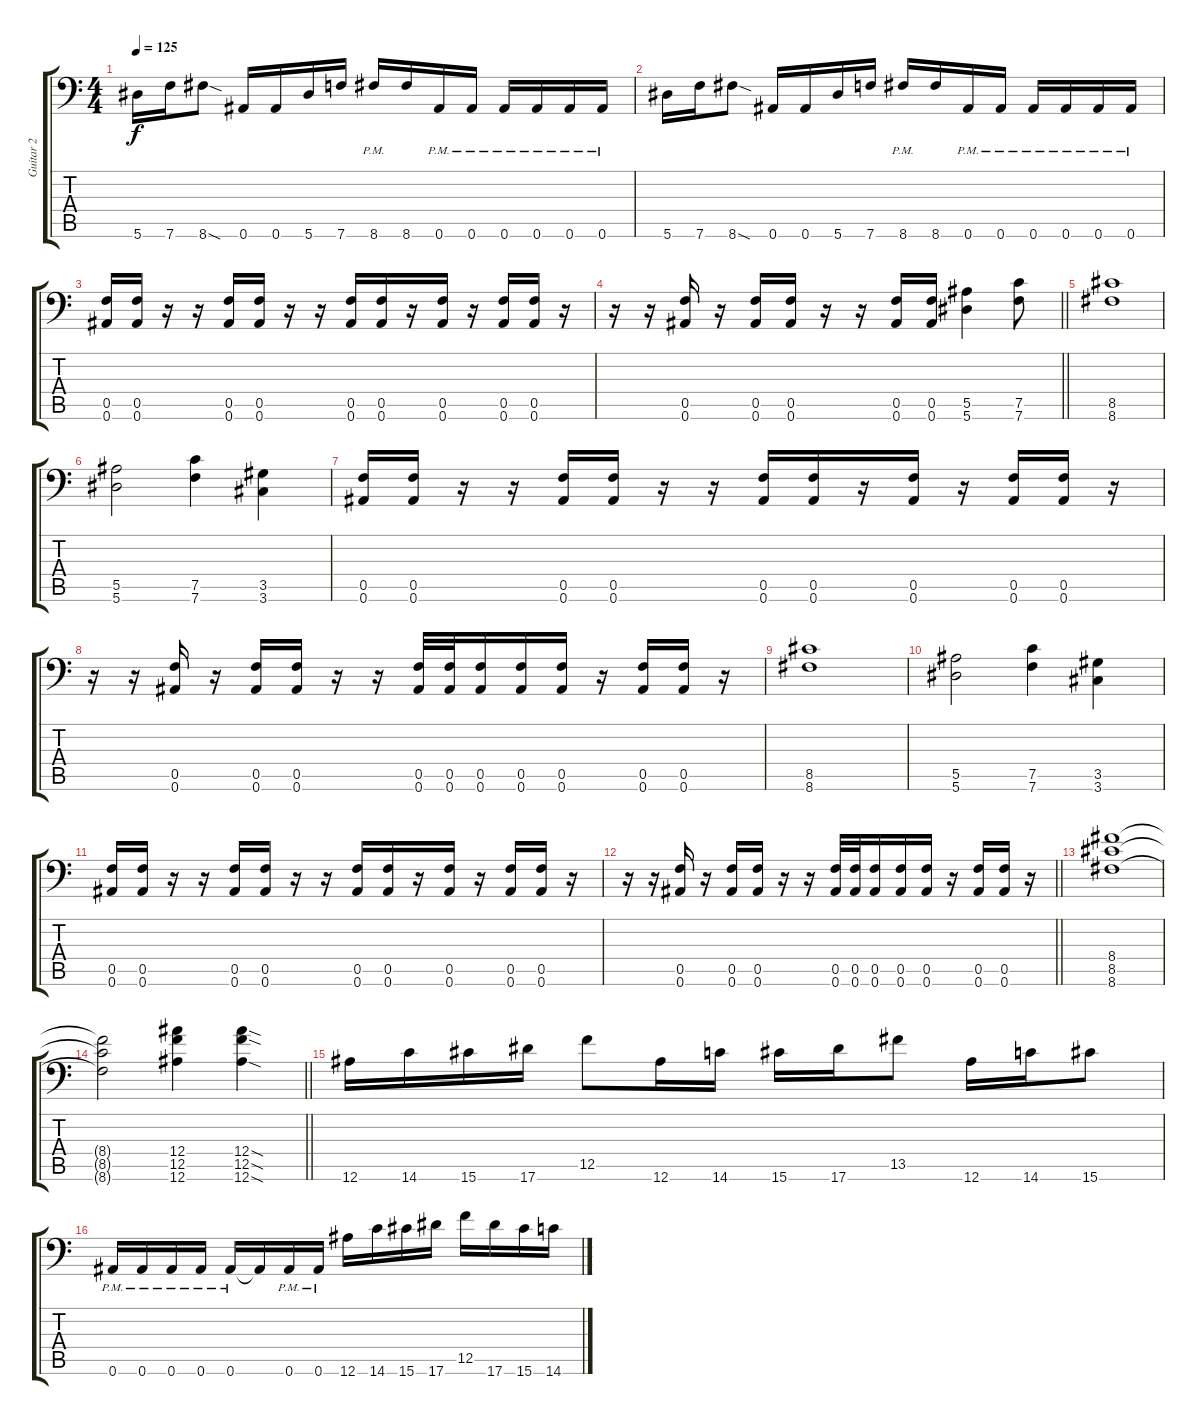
\track ("Guitar 2" "Guitar 2") {instrument distortionguitar}
\staff {score tabs}
\tuning (C4 G3 Eb3 Bb2 F2 Bb1) {hide}
\ts (4 4)
\tempo 125
\clef f4
\ks c
5.6.16{dy f} 7.6.16 8.6{sod}.8 0.6.16 0.6.16 5.6.16 7.6.16 8.6{pm}.16 8.6.16 0.6{pm}.16 0.6{pm}.16 0.6{pm}.16 0.6{pm}.16 0.6{pm}.16 0.6{pm}.16 |
5.6.16 7.6.16 8.6{sod}.8 0.6.16 0.6.16 5.6.16 7.6.16 8.6{pm}.16 8.6.16 0.6{pm}.16 0.6{pm}.16 0.6{pm}.16 0.6{pm}.16 0.6{pm}.16 0.6{pm}.16 |
(0.5 0.6).16 (0.5 0.6).16 r.16 r.16 (0.5 0.6).16 (0.5 0.6).16 r.16 r.16 (0.5 0.6).16 (0.5 0.6).16 r.16 (0.5 0.6).16 r.16 (0.5 0.6).16 (0.5 0.6).16 r.16 |
\barLineRight lightlight
r.16 r.16 (0.5 0.6).16 r.16 (0.5 0.6).16 (0.5 0.6).16 r.16 r.16 (0.5 0.6).16 (0.5 0.6).16 (5.5 5.6).4 (7.5 7.6).8 |
\section ("" "")
(8.5 8.6).1 |
(5.5 5.6).2 (7.5 7.6).4 (3.5 3.6).4 |
(0.5 0.6).16 (0.5 0.6).16 r.16 r.16 (0.5 0.6).16 (0.5 0.6).16 r.16 r.16 (0.5 0.6).16 (0.5 0.6).16 r.16 (0.5 0.6).16 r.16 (0.5 0.6).16 (0.5 0.6).16 r.16 |
r.16 r.16 (0.5 0.6).16 r.16 (0.5 0.6).16 (0.5 0.6).16 r.16 r.16 (0.5 0.6).32 (0.5 0.6).32 (0.5 0.6).16 (0.5 0.6).16 (0.5 0.6).16 r.16 (0.5 0.6).16 (0.5 0.6).16 r.16 |
(8.5 8.6).1 |
(5.5 5.6).2 (7.5 7.6).4 (3.5 3.6).4 |
(0.5 0.6).16 (0.5 0.6).16 r.16 r.16 (0.5 0.6).16 (0.5 0.6).16 r.16 r.16 (0.5 0.6).16 (0.5 0.6).16 r.16 (0.5 0.6).16 r.16 (0.5 0.6).16 (0.5 0.6).16 r.16 |
\barLineRight lightlight
r.16 r.16 (0.5 0.6).16 r.16 (0.5 0.6).16 (0.5 0.6).16 r.16 r.16 (0.5 0.6).32 (0.5 0.6).32 (0.5 0.6).16 (0.5 0.6).16 (0.5 0.6).16 r.16 (0.5 0.6).16 (0.5 0.6).16 r.16 |
\section ("" "")
(8.4 8.5 8.6).1 |
\barLineRight lightlight
(8.4{t} 8.5{t} 8.6{t}).2 (12.4 12.5 12.6).4 (12.4{sod} 12.5{sod} 12.6{sod}).4 |
\section ("" "")
12.6.16 14.6.16 15.6.16 17.6.16 12.5.8 12.6.16 14.6.16 15.6.16 17.6.16 13.5.8 12.6.16 14.6.16 15.6.8 |
0.6{pm}.16 0.6{pm}.16 0.6{pm}.16 0.6{pm}.16 0.6{pm}.16 0.6{t}.16 0.6{pm}.16 0.6{pm}.16 12.6.16 14.6.16 15.6.16 17.6.16 12.5.16 17.6.16 15.6.16 14.6.16
